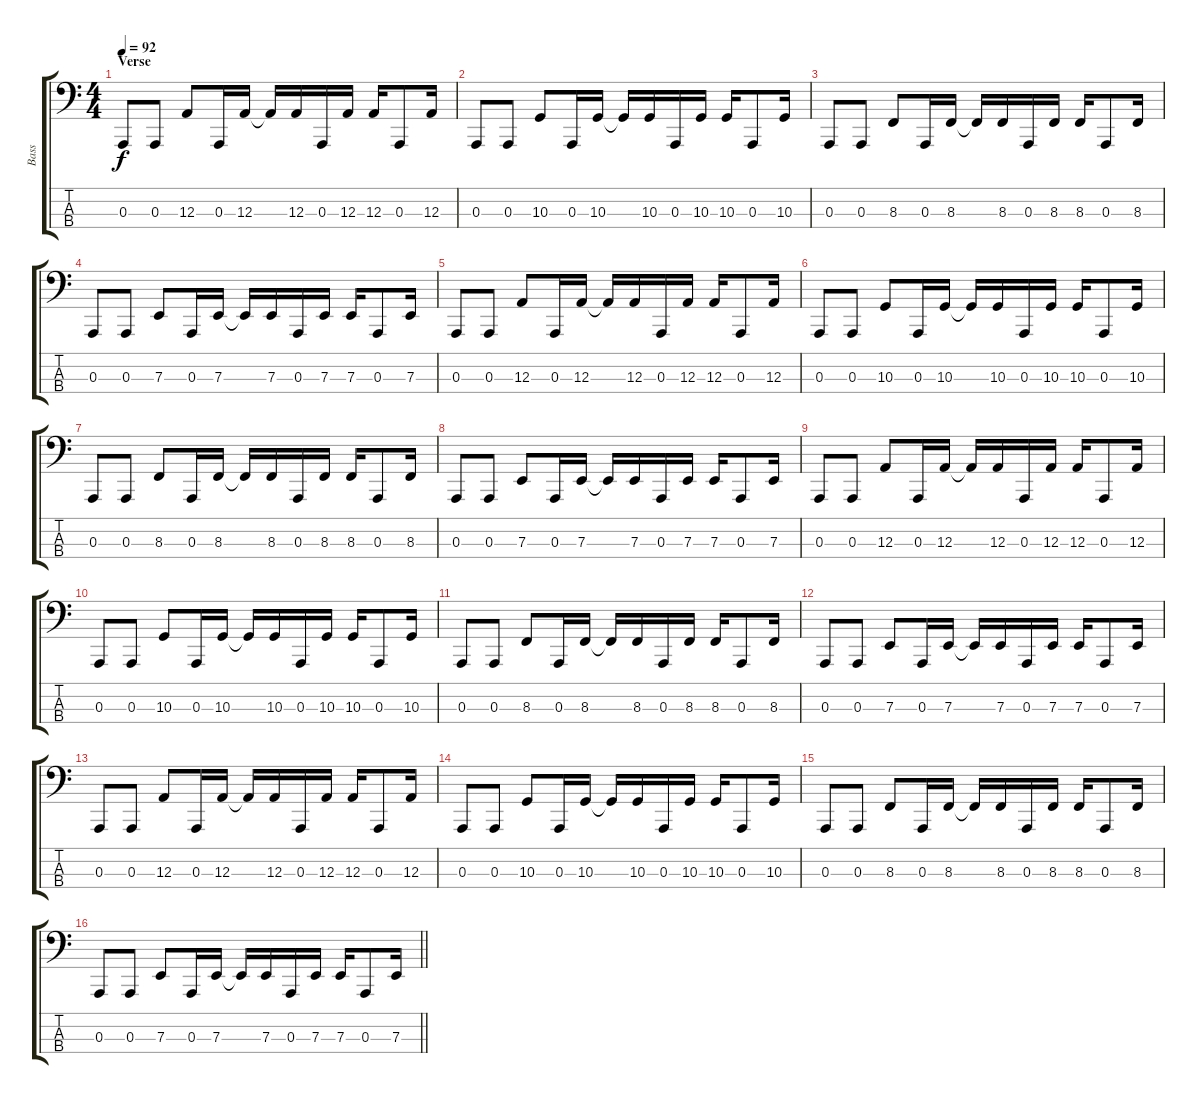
\track ("Bass" "Bass") {instrument lead8bassandlead}
\staff {score tabs}
\tuning (G2 D2 A1 E1) {hide}
\ts (4 4)
\section ("" "Verse")
\tempo 92
\clef f4
\ks c
0.3.8{dy f} 0.3.8 12.3.8 0.3.16 12.3.16 12.3{t}.16 12.3.16 0.3.16 12.3.16 12.3.16 0.3.8 12.3.16 |
0.3.8 0.3.8 10.3.8 0.3.16 10.3.16 10.3{t}.16 10.3.16 0.3.16 10.3.16 10.3.16 0.3.8 10.3.16 |
0.3.8 0.3.8 8.3.8 0.3.16 8.3.16 8.3{t}.16 8.3.16 0.3.16 8.3.16 8.3.16 0.3.8 8.3.16 |
0.3.8 0.3.8 7.3.8 0.3.16 7.3.16 7.3{t}.16 7.3.16 0.3.16 7.3.16 7.3.16 0.3.8 7.3.16 |
0.3.8 0.3.8 12.3.8 0.3.16 12.3.16 12.3{t}.16 12.3.16 0.3.16 12.3.16 12.3.16 0.3.8 12.3.16 |
0.3.8 0.3.8 10.3.8 0.3.16 10.3.16 10.3{t}.16 10.3.16 0.3.16 10.3.16 10.3.16 0.3.8 10.3.16 |
0.3.8 0.3.8 8.3.8 0.3.16 8.3.16 8.3{t}.16 8.3.16 0.3.16 8.3.16 8.3.16 0.3.8 8.3.16 |
0.3.8 0.3.8 7.3.8 0.3.16 7.3.16 7.3{t}.16 7.3.16 0.3.16 7.3.16 7.3.16 0.3.8 7.3.16 |
0.3.8 0.3.8 12.3.8 0.3.16 12.3.16 12.3{t}.16 12.3.16 0.3.16 12.3.16 12.3.16 0.3.8 12.3.16 |
0.3.8 0.3.8 10.3.8 0.3.16 10.3.16 10.3{t}.16 10.3.16 0.3.16 10.3.16 10.3.16 0.3.8 10.3.16 |
0.3.8 0.3.8 8.3.8 0.3.16 8.3.16 8.3{t}.16 8.3.16 0.3.16 8.3.16 8.3.16 0.3.8 8.3.16 |
0.3.8 0.3.8 7.3.8 0.3.16 7.3.16 7.3{t}.16 7.3.16 0.3.16 7.3.16 7.3.16 0.3.8 7.3.16 |
0.3.8 0.3.8 12.3.8 0.3.16 12.3.16 12.3{t}.16 12.3.16 0.3.16 12.3.16 12.3.16 0.3.8 12.3.16 |
0.3.8 0.3.8 10.3.8 0.3.16 10.3.16 10.3{t}.16 10.3.16 0.3.16 10.3.16 10.3.16 0.3.8 10.3.16 |
0.3.8 0.3.8 8.3.8 0.3.16 8.3.16 8.3{t}.16 8.3.16 0.3.16 8.3.16 8.3.16 0.3.8 8.3.16 |
\barLineRight lightlight
0.3.8 0.3.8 7.3.8 0.3.16 7.3.16 7.3{t}.16 7.3.16 0.3.16 7.3.16 7.3.16 0.3.8 7.3.16
